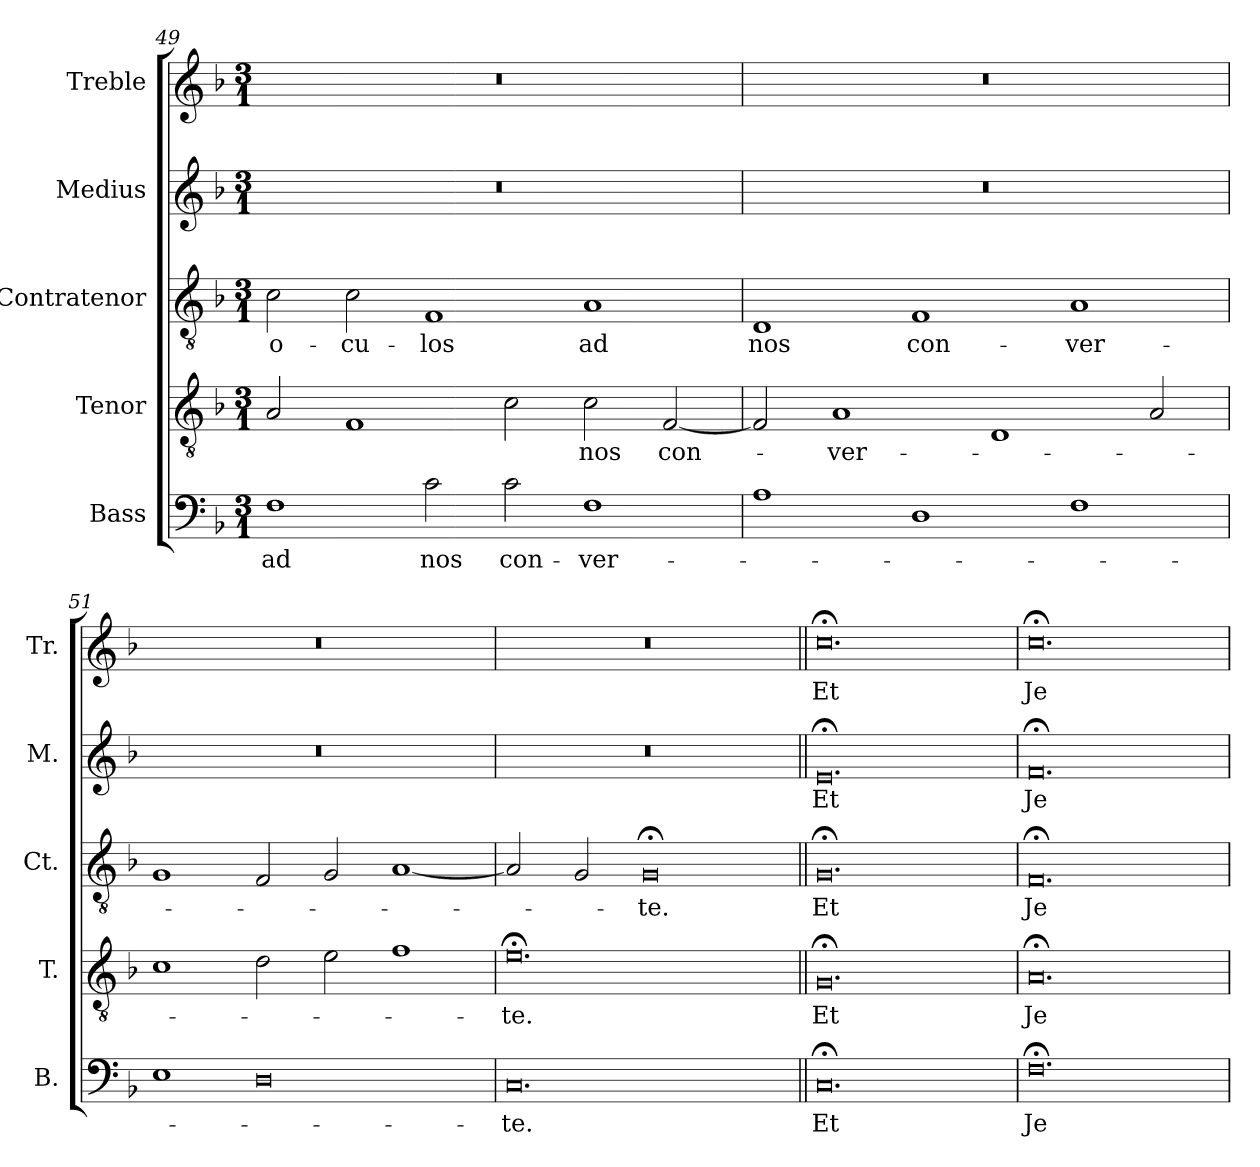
**kern	**text	**kern	**text	**kern	**text	**kern	**text	**kern	**text
*part5	*part5	*part4	*part4	*part3	*part3	*part2	*part2	*part1	*part1
*staff5	*staff5	*staff4	*staff4	*staff3	*staff3	*staff2	*staff2	*staff1	*staff1
*I"Bass	*	*I"Tenor	*	*I"Contratenor	*	*I"Medius	*	*I"Treble	*
*I'B.	*	*I'T.	*	*I'Ct.	*	*I'M.	*	*I'Tr.	*
*clefF4	*	*clefGv2	*	*clefGv2	*	*clefG2	*	*clefG2	*
*	*	*ITrd7c12	*	*ITrd7c12	*	*	*	*	*
*k[b-]	*	*k[b-]	*	*k[b-]	*	*k[b-]	*	*k[b-]	*
*d:	*	*d:	*	*d:	*	*d:	*	*d:	*
*M3/1	*	*M3/1	*	*M3/1	*	*M3/1	*	*M3/1	*
=49	=49	=49	=49	=49	=49	=49	=49	=49	=49
!	!LO:LY:b:color=#000000	!	!	!	!	!	!	!	!
!	!	!	!	!	!LO:LY:b:color=#000000	!LO:N:vis=1	!	!LO:N:vis=1	!
1Fi	ad	2AAi/	.	2Ci\	o-	0.r	.	0.r	.
!	!	!	!	!	!LO:LY:b:color=#000000	!	!	!	!
.	.	1FFi	.	2Ci\	-cu-	.	.	.	.
!	!LO:LY:b:color=#000000	!	!	!	!	!	!	!	!
!	!	!	!	!	!LO:LY:b:color=#000000	!	!	!	!
2ci\	nos	.	.	1FFi	-los	.	.	.	.
!	!LO:LY:b:color=#000000	!	!	!	!	!	!	!	!
2ci\	con-	2Ci\	.	.	.	.	.	.	.
!	!LO:LY:b:color=#000000	!	!	!	!	!	!	!	!
!	!	!	!LO:LY:b:color=#000000	!	!	!	!	!	!
!	!	!	!	!	!LO:LY:b:color=#000000	!	!	!	!
1Fi	-ver-	2Ci\	nos	1AAi	ad	.	.	.	.
!	!	!	!LO:LY:b:color=#000000	!	!	!	!	!	!
.	.	[<2FFi/	con-	.	.	.	.	.	.
!!LO:LB:g=z
=50	=50	=50	=50	=50	=50	=50	=50	=50	=50
!	!	!	!	!	!LO:LY:b:color=#000000	!LO:N:vis=1	!	!LO:N:vis=1	!
1Ai	.	2FFi/]	.	1DDi	nos	0.r	.	0.r	.
!	!	!	!LO:LY:b:color=#000000	!	!	!	!	!	!
.	.	1AAi	-ver-	.	.	.	.	.	.
!	!	!	!	!	!LO:LY:b:color=#000000	!	!	!	!
1Di	.	.	.	1FFi	con-	.	.	.	.
.	.	1DDi	.	.	.	.	.	.	.
!	!	!	!	!	!LO:LY:b:color=#000000	!	!	!	!
1Fi	.	.	.	1AAi	-ver-	.	.	.	.
.	.	2AAi/	.	.	.	.	.	.	.
=51	=51	=51	=51	=51	=51	=51	=51	=51	=51
!	!	!	!	!	!	!LO:N:vis=1	!	!LO:N:vis=1	!
1Ei	.	1Ci	.	1GGi	.	0.r	.	0.r	.
0Di	.	2Di\	.	2FFi/	.	.	.	.	.
.	.	2Ei\	.	2GGi/	.	.	.	.	.
.	.	1Fi	.	[<1AAi	.	.	.	.	.
=52	=52	=52	=52	=52	=52	=52	=52	=52	=52
!	!LO:LY:b:color=#000000	!	!	!	!	!	!	!	!
!	!	!	!LO:LY:b:color=#000000	!	!	!LO:N:vis=1	!	!LO:N:vis=1	!
0.Ci	-te.	0.E;i	-te.	2AAi/]	.	0.r	.	0.r	.
.	.	.	.	2GGi/	.	.	.	.	.
!	!	!	!	!	!LO:LY:b:color=#000000	!	!	!	!
.	.	.	.	0GG;i	-te.	.	.	.	.
!!LO:PB:g=z
=53||	=53||	=53||	=53||	=53||	=53||	=53||	=53||	=53||	=53||
!	!LO:LY:b:color=#000000	!	!	!	!	!	!	!	!
!	!	!	!LO:LY:b:color=#000000	!	!	!	!	!	!
!	!	!	!	!	!LO:LY:b:color=#000000	!	!	!	!
!	!	!	!	!	!	!	!LO:LY:b:color=#000000	!	!
!	!	!	!	!	!	!	!	!	!LO:LY:b:color=#000000
0.C;i	Et	0.GG;i	Et	0.GG;i	Et	0.e;i	Et	0.cc;i	Et
=54	=54	=54	=54	=54	=54	=54	=54	=54	=54
!	!LO:LY:b:color=#000000	!	!	!	!	!	!	!	!
!	!	!	!LO:LY:b:color=#000000	!	!	!	!	!	!
!	!	!	!	!	!LO:LY:b:color=#000000	!	!	!	!
!	!	!	!	!	!	!	!LO:LY:b:color=#000000	!	!
!	!	!	!	!	!	!	!	!	!LO:LY:b:color=#000000
0.F;i	Je-	0.AA;i	Je-	0.FF;i	Je-	0.f;i	Je-	0.cc;i	Je-
=	=	=	=	=	=	=	=	=	=
*-	*-	*-	*-	*-	*-	*-	*-	*-	*-
